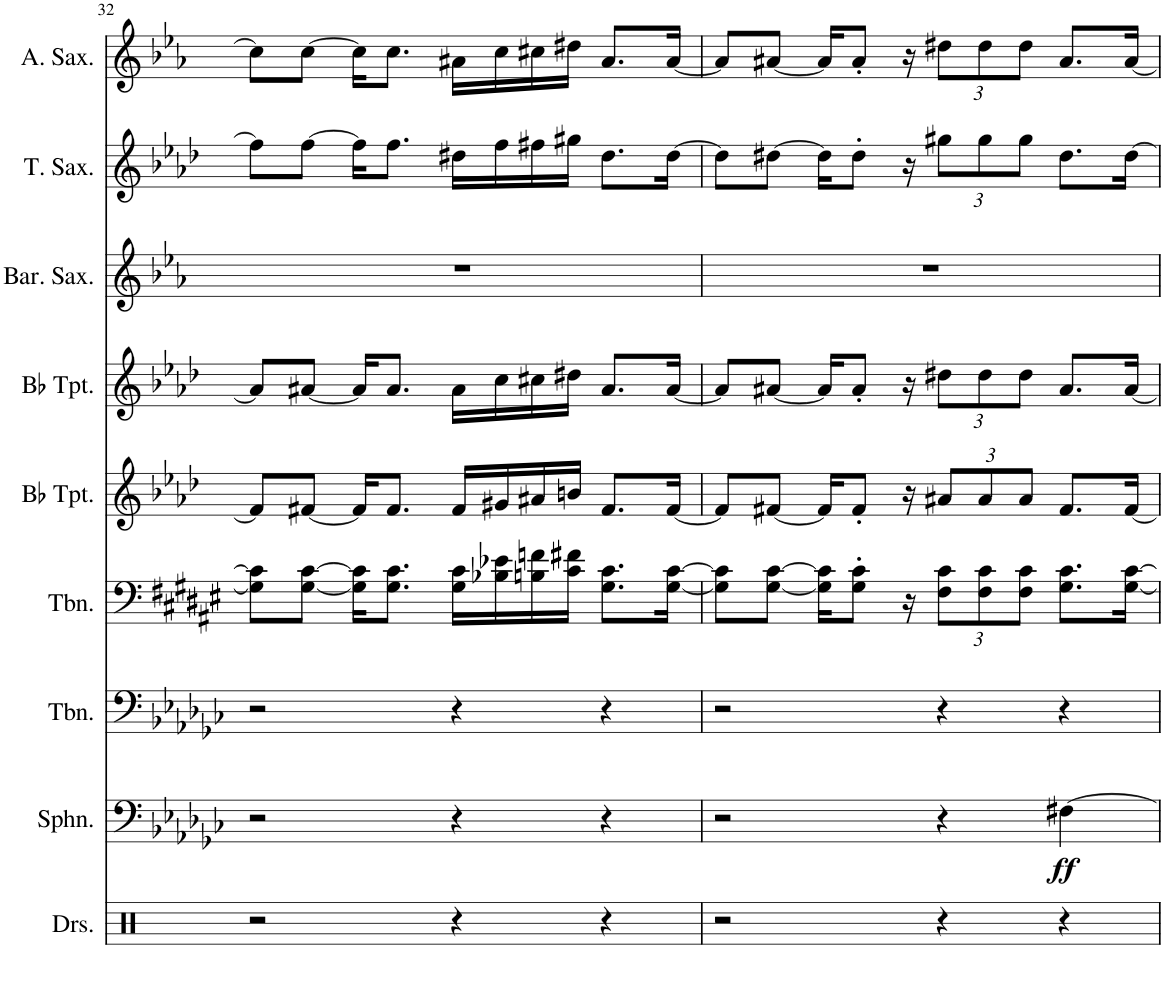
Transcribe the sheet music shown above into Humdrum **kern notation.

**kern	**kern	**dynam	**kern	**kern	**kern	**kern	**kern	**kern	**kern
*part9	*part8	*part8	*part7	*part6	*part5	*part4	*part3	*part2	*part1
*staff9	*staff8	*staff8	*staff7	*staff6	*staff5	*staff4	*staff3	*staff2	*staff1
*I"Drumset	*I"Sousaphone	*	*I"Trombone	*I"Trombone	*I"Bb Trumpet	*I"Bb Trumpet	*I"Baritone Saxophone	*I"Tenor Saxophone	*I"Alto Saxophone
*I'Drs.	*I'Sphn.	*	*I'Tbn.	*I'Tbn.	*I'Bb Tpt.	*I'Bb Tpt.	*I'Bar. Sax.	*I'T. Sax.	*I'A. Sax.
!!LO:PB:g=z
*clefX	*clefF4	*	*clefF4	*clefF4	*clefG2	*clefG2	*clefG2	*clefG2	*clefG2
*	*	*	*	*	*Trd1c2	*Trd1c2	*Trd12c21	*Trd8c14	*Trd5c9
*k[]	*k[b-e-a-d-g-c-]	*	*k[b-e-a-d-g-c-]	*k[f#c#g#d#a#e#]	*k[b-e-a-d-]	*k[b-e-a-d-]	*k[b-e-a-]	*k[b-e-a-d-]	*k[b-e-a-]
*M4/4	*M4/4	*	*M4/4	*M4/4	*M4/4	*M4/4	*M4/4	*M4/4	*M4/4
=32	=32	=32	=32	=32	=32	=32	=32	=32	=32
2r	2r	.	2r	8G#\] 8c#\]L	8f#/L]	8a#/L]	1r	8ff\L]	8cc\L]
.	.	.	.	[8G#\ [8c#\J	[8f#X/J	[8a#X/J	.	[8ff\J	[8cc\J
.	.	.	.	16G#\] 16c#\]KL	16f#/KL]	16a#/KL]	.	16ff\KL]	16cc\KL]
.	.	.	.	8.G#\ 8.c#\J	8.f#/J	8.a#/J	.	8.ff\J	8.cc\J
4r	4r	.	4r	16G#\ 16c#\LL	16f#/LL	16a#\LL	.	16dd#X\LL	16a#X\LL
.	.	.	.	16B-X\ 16e-X\	16g#X/	16cc\	.	16ff\	16cc\
.	.	.	.	16Bn\ 16fn\	16a#X/	16cc#X\	.	16ff#X\	16cc#X\
.	.	.	.	16c#\ 16f#X\JJ	16bn/JJ	16dd#X\JJ	.	16gg#X\JJ	16dd#X\JJ
4r	4r	.	4r	8.G#\ 8.c#\L	8.f#/L	8.a#/L	.	8.dd#\L	8.a#/L
.	.	.	.	[16G#\ [16c#\Jk	[16f#/Jk	[16a#/Jk	.	[16dd#\Jk	[16a#/Jk
=33	=33	=33	=33	=33	=33	=33	=33	=33	=33
2r	2r	.	2r	8G#\] 8c#\]L	8f#/L]	8a#/L]	1r	8dd#\L]	8a#/L]
.	.	.	.	[8G#\ [8c#\J	[8f#X/J	[8a#X/J	.	[8dd#X\J	[8a#X/J
.	.	.	.	16G#\] 16c#\]KL	16f#/KL]	16a#/KL]	.	16dd#\KL]	16a#/KL]
.	.	.	.	8G#\' 8c#\'J	8f#'/J	8a#'/J	.	8dd#'\J	8a#'/J
.	.	.	.	16r	16r	16r	.	16r	16r
*	*	*	*	*Xbrackettup	*Xbrackettup	*Xbrackettup	*	*Xbrackettup	*Xbrackettup
4r	4r	.	4r	12F#\ 12c#\L	12a#X/L	12dd#X\L	.	12gg#X\L	12dd#X\L
.	.	.	.	12F#\ 12c#\	12a#/	12dd#\	.	12gg#\	12dd#\
.	.	.	.	12F#\ 12c#\J	12a#/J	12dd#\J	.	12gg#\J	12dd#\J
!	!	!LO:DY:b	!	!	!	!	!	!	!
4r	[4F#X\	ff	4r	8.G#\ 8.c#\L	8.f#/L	8.a#/L	.	8.dd#\L	8.a#/L
.	.	.	.	[16G#\ [16c#\Jk	[16f#/Jk	[16a#/Jk	.	[16dd#\Jk	[16a#/Jk
=	=	=	=	=	=	=	=	=	=
*-	*-	*-	*-	*-	*-	*-	*-	*-	*-
